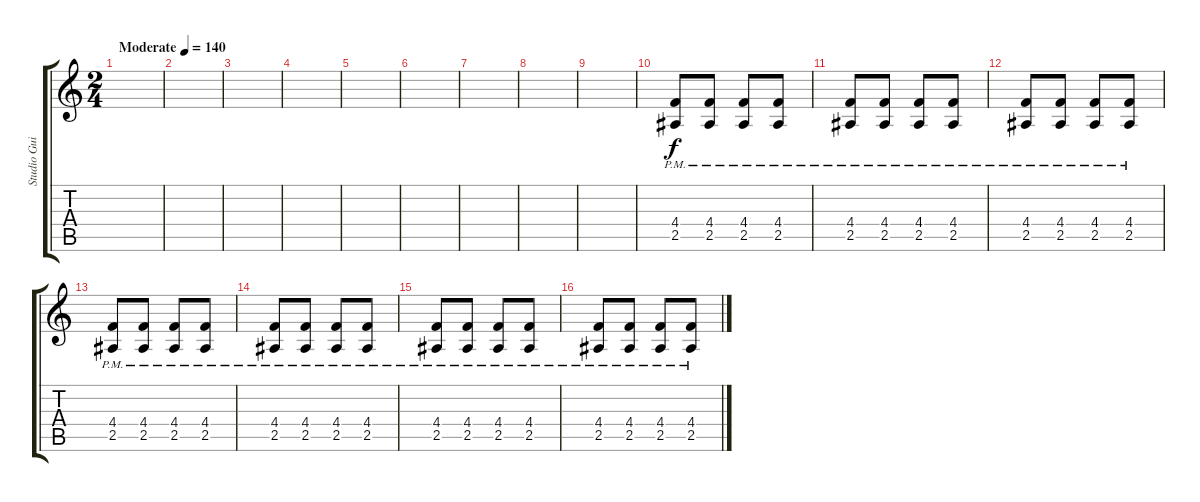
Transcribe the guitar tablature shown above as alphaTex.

\track ("Studio Guitar" "Studio Gui") {instrument distortionguitar}
\staff {score tabs}
\tuning (Eb4 Bb3 Gb3 Db3 Ab2 Eb2) {hide}
\ts (2 4)
\tempo (140 "Moderate")
\clef g2
\ks c
|
|
|
|
|
|
|
|
|
(4.4{pm} 2.5{pm}).8 (4.4{pm} 2.5{pm}).8 (4.4{pm} 2.5{pm}).8 (4.4{pm} 2.5{pm}).8 |
(4.4{pm} 2.5{pm}).8 (4.4{pm} 2.5{pm}).8 (4.4{pm} 2.5{pm}).8 (4.4{pm} 2.5{pm}).8 |
(4.4{pm} 2.5{pm}).8 (4.4{pm} 2.5{pm}).8 (4.4{pm} 2.5{pm}).8 (4.4{pm} 2.5{pm}).8 |
(4.4{pm} 2.5{pm}).8 (4.4{pm} 2.5{pm}).8 (4.4{pm} 2.5{pm}).8 (4.4{pm} 2.5{pm}).8 |
(4.4{pm} 2.5{pm}).8 (4.4{pm} 2.5{pm}).8 (4.4{pm} 2.5{pm}).8 (4.4{pm} 2.5{pm}).8 |
(4.4{pm} 2.5{pm}).8 (4.4{pm} 2.5{pm}).8 (4.4{pm} 2.5{pm}).8 (4.4{pm} 2.5{pm}).8 |
(4.4{pm} 2.5{pm}).8 (4.4{pm} 2.5{pm}).8 (4.4{pm} 2.5{pm}).8 (4.4{pm} 2.5{pm}).8
